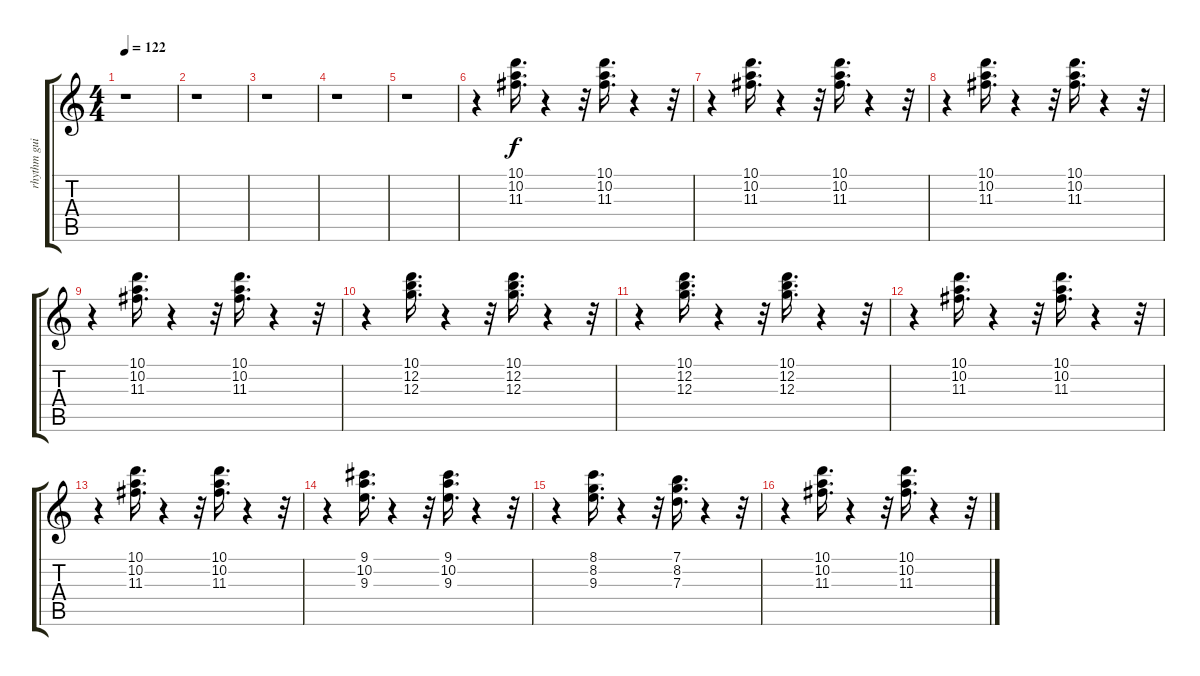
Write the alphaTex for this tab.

\track ("rhythm guitar" "rhythm gui") {instrument electricguitarmuted}
\staff {score tabs}
\tuning (E4 B3 G3 D3 A2 E2) {hide}
\ts (4 4)
\tempo 122
\clef g2
\ks c
r.1{dy f} |
r.1 |
r.1 |
r.1 |
r.1 |
r.4 (10.1 10.2 11.3).16{d} r.4 r.32 (10.1 10.2 11.3).16{d} r.4 r.32 |
r.4 (10.1 10.2 11.3).16{d} r.4 r.32 (10.1 10.2 11.3).16{d} r.4 r.32 |
r.4 (10.1 10.2 11.3).16{d} r.4 r.32 (10.1 10.2 11.3).16{d} r.4 r.32 |
r.4 (10.1 10.2 11.3).16{d} r.4 r.32 (10.1 10.2 11.3).16{d} r.4 r.32 |
r.4 (10.1 12.2 12.3).16{d} r.4 r.32 (10.1 12.2 12.3).16{d} r.4 r.32 |
r.4 (10.1 12.2 12.3).16{d} r.4 r.32 (10.1 12.2 12.3).16{d} r.4 r.32 |
r.4 (10.1 10.2 11.3).16{d} r.4 r.32 (10.1 10.2 11.3).16{d} r.4 r.32 |
r.4 (10.1 10.2 11.3).16{d} r.4 r.32 (10.1 10.2 11.3).16{d} r.4 r.32 |
r.4 (9.1 10.2 9.3).16{d} r.4 r.32 (9.1 10.2 9.3).16{d} r.4 r.32 |
r.4 (8.1 8.2 9.3).16{d} r.4 r.32 (7.1 8.2 7.3).16{d} r.4 r.32 |
r.4 (10.1 10.2 11.3).16{d} r.4 r.32 (10.1 10.2 11.3).16{d} r.4 r.32
